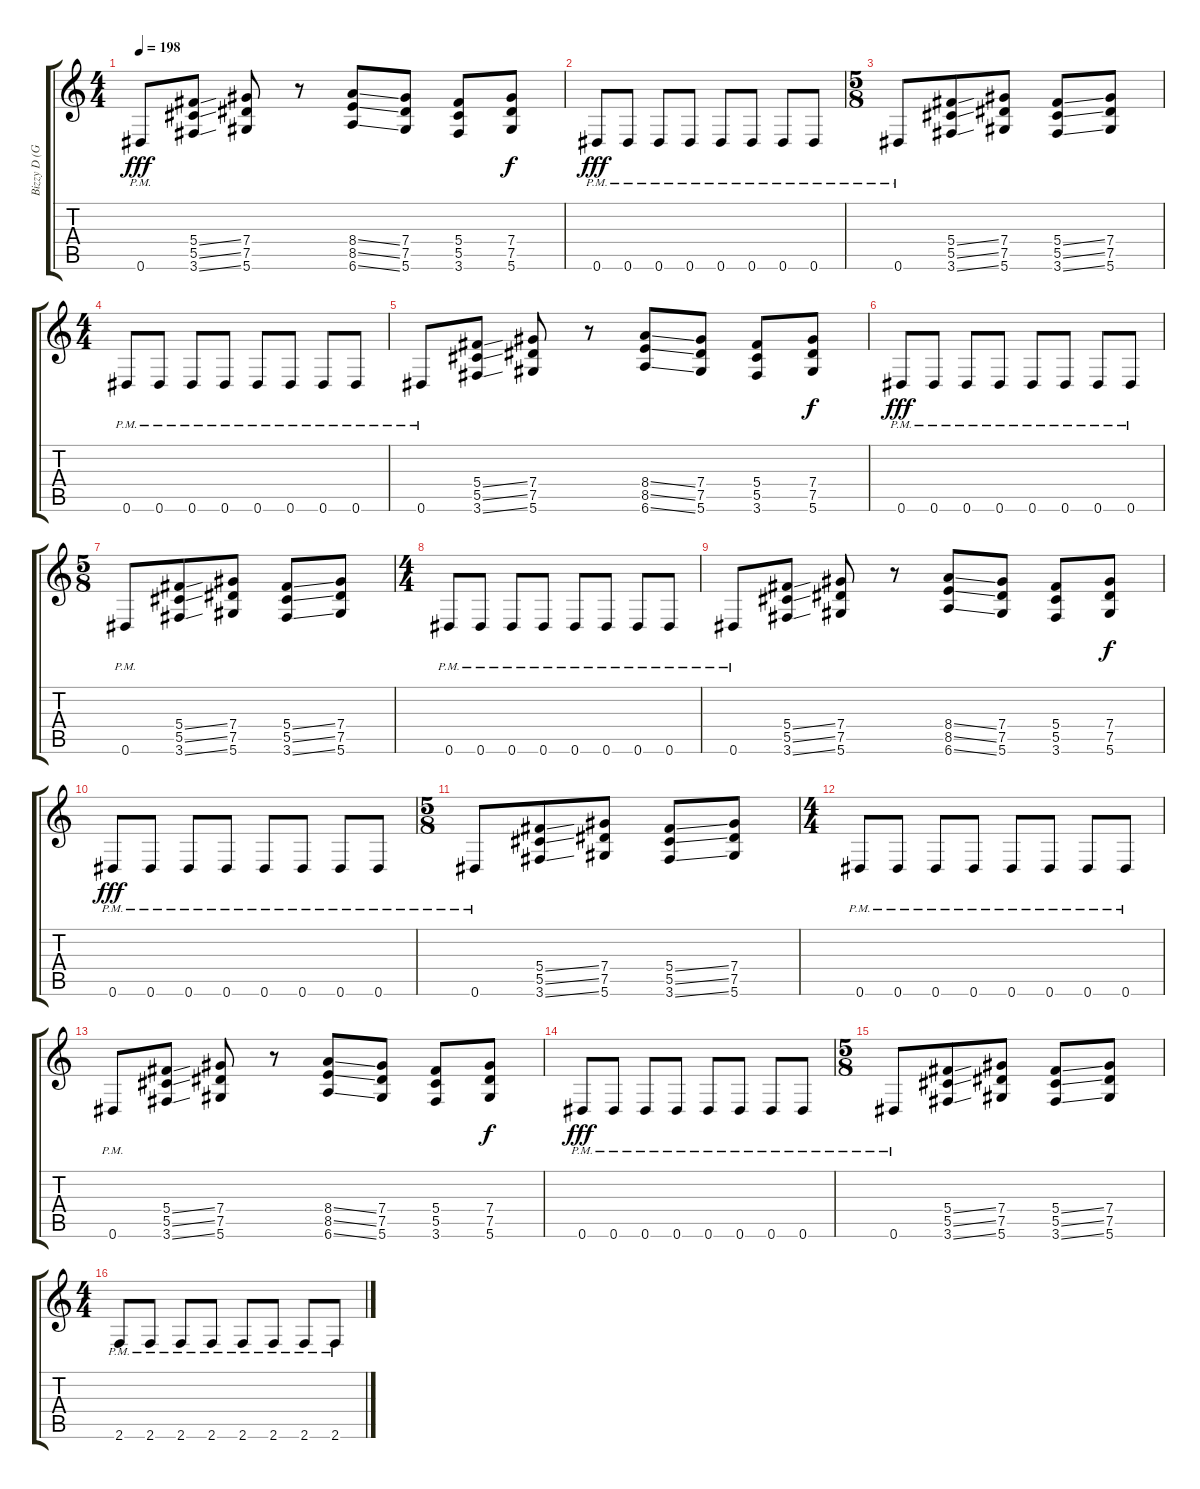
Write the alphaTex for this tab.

\track ("Bizzy D (Guitar)" "Bizzy D (G") {instrument distortionguitar}
\staff {score tabs}
\tuning (Eb4 Bb3 Gb3 Db3 Ab2 Eb2) {hide}
\ts (4 4)
\tempo 198
\clef g2
\ks c
0.6{pm}.8{dy fff} (5.4{ss} 5.5{ss} 3.6{ss}).8 (7.4 7.5 5.6).8 r.8 (8.4{ss} 8.5{ss} 6.6{ss}).8 (7.4 7.5 5.6).8 (5.4 5.5 3.6).8 (7.4 7.5 5.6).8{dy f} |
0.6{pm}.8{dy fff} 0.6{pm}.8 0.6{pm}.8 0.6{pm}.8 0.6{pm}.8 0.6{pm}.8 0.6{pm}.8 0.6{pm}.8 |
\ts (5 8)
0.6{pm}.8 (5.4{ss} 5.5{ss} 3.6{ss}).8 (7.4 7.5 5.6).8 (5.4{ss} 5.5{ss} 3.6{ss}).8 (7.4 7.5 5.6).8 |
\ts (4 4)
0.6{pm}.8 0.6{pm}.8 0.6{pm}.8 0.6{pm}.8 0.6{pm}.8 0.6{pm}.8 0.6{pm}.8 0.6{pm}.8 |
0.6{pm}.8 (5.4{ss} 5.5{ss} 3.6{ss}).8 (7.4 7.5 5.6).8 r.8 (8.4{ss} 8.5{ss} 6.6{ss}).8 (7.4 7.5 5.6).8 (5.4 5.5 3.6).8 (7.4 7.5 5.6).8{dy f} |
0.6{pm}.8{dy fff} 0.6{pm}.8 0.6{pm}.8 0.6{pm}.8 0.6{pm}.8 0.6{pm}.8 0.6{pm}.8 0.6{pm}.8 |
\ts (5 8)
0.6{pm}.8 (5.4{ss} 5.5{ss} 3.6{ss}).8 (7.4 7.5 5.6).8 (5.4{ss} 5.5{ss} 3.6{ss}).8 (7.4 7.5 5.6).8 |
\ts (4 4)
0.6{pm}.8 0.6{pm}.8 0.6{pm}.8 0.6{pm}.8 0.6{pm}.8 0.6{pm}.8 0.6{pm}.8 0.6{pm}.8 |
0.6{pm}.8 (5.4{ss} 5.5{ss} 3.6{ss}).8 (7.4 7.5 5.6).8 r.8 (8.4{ss} 8.5{ss} 6.6{ss}).8 (7.4 7.5 5.6).8 (5.4 5.5 3.6).8 (7.4 7.5 5.6).8{dy f} |
0.6{pm}.8{dy fff} 0.6{pm}.8 0.6{pm}.8 0.6{pm}.8 0.6{pm}.8 0.6{pm}.8 0.6{pm}.8 0.6{pm}.8 |
\ts (5 8)
0.6{pm}.8 (5.4{ss} 5.5{ss} 3.6{ss}).8 (7.4 7.5 5.6).8 (5.4{ss} 5.5{ss} 3.6{ss}).8 (7.4 7.5 5.6).8 |
\ts (4 4)
0.6{pm}.8 0.6{pm}.8 0.6{pm}.8 0.6{pm}.8 0.6{pm}.8 0.6{pm}.8 0.6{pm}.8 0.6{pm}.8 |
0.6{pm}.8 (5.4{ss} 5.5{ss} 3.6{ss}).8 (7.4 7.5 5.6).8 r.8 (8.4{ss} 8.5{ss} 6.6{ss}).8 (7.4 7.5 5.6).8 (5.4 5.5 3.6).8 (7.4 7.5 5.6).8{dy f} |
0.6{pm}.8{dy fff} 0.6{pm}.8 0.6{pm}.8 0.6{pm}.8 0.6{pm}.8 0.6{pm}.8 0.6{pm}.8 0.6{pm}.8 |
\ts (5 8)
0.6{pm}.8 (5.4{ss} 5.5{ss} 3.6{ss}).8 (7.4 7.5 5.6).8 (5.4{ss} 5.5{ss} 3.6{ss}).8 (7.4 7.5 5.6).8 |
\ts (4 4)
2.6{pm}.8 2.6{pm}.8 2.6{pm}.8 2.6{pm}.8 2.6{pm}.8 2.6{pm}.8 2.6{pm}.8 2.6{pm}.8
